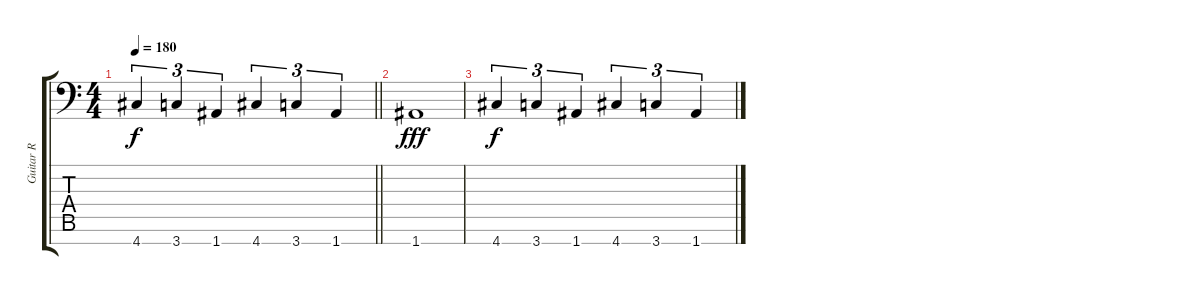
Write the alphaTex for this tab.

\track ("Guitar R" "Guitar R") {instrument overdrivenguitar}
\staff {score tabs}
\tuning (E4 B3 G3 D3 A2 E2 A1) {hide}
\ts (4 4)
\tempo 180
\clef f4
\barLineRight lightlight
\ks c
4.7.4{tu (3 2) dy f} 3.7.4{tu (3 2)} 1.7.4{tu (3 2)} 4.7.4{tu (3 2)} 3.7.4{tu (3 2)} 1.7.4{tu (3 2)} |
1.7.1{dy fff} |
4.7.4{tu (3 2) dy f} 3.7.4{tu (3 2)} 1.7.4{tu (3 2)} 4.7.4{tu (3 2)} 3.7.4{tu (3 2)} 1.7.4{tu (3 2)}
